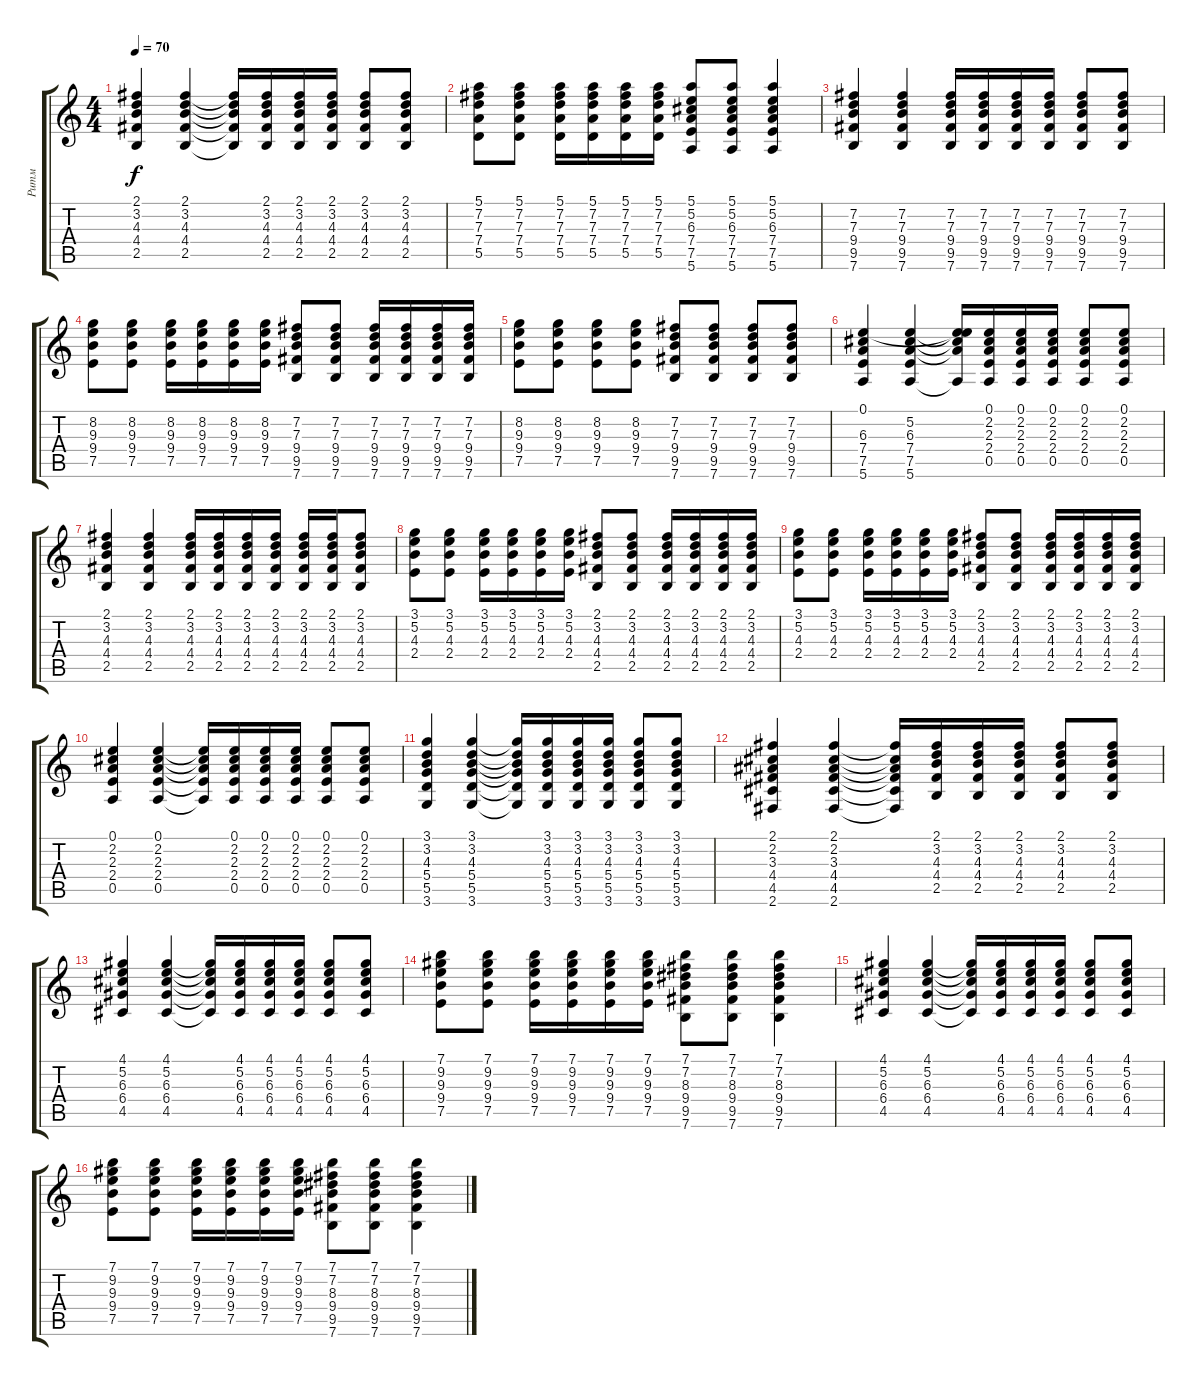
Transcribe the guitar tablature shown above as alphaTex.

\track ("Ритм" "Ритм") {instrument distortionguitar}
\staff {score tabs}
\tuning (E4 B3 G3 D3 A2 E2) {hide}
\ts (4 4)
\tempo 70
\clef g2
\ks c
(2.1 3.2 4.3 4.4 2.5).4{dy f} (2.1 3.2 4.3 4.4 2.5).4 (2.1{t} 3.2{t} 4.3{t} 4.4{t} 2.5{t}).16 (2.1 3.2 4.3 4.4 2.5).16 (2.1 3.2 4.3 4.4 2.5).16 (2.1 3.2 4.3 4.4 2.5).16 (2.1 3.2 4.3 4.4 2.5).8 (2.1 3.2 4.3 4.4 2.5).8 |
(5.1 7.2 7.3 7.4 5.5).8 (5.1 7.2 7.3 7.4 5.5).8 (5.1 7.2 7.3 7.4 5.5).16 (5.1 7.2 7.3 7.4 5.5).16 (5.1 7.2 7.3 7.4 5.5).16 (5.1 7.2 7.3 7.4 5.5).16 (5.1 5.2 6.3 7.4 7.5 5.6).8 (5.1 5.2 6.3 7.4 7.5 5.6).8 (5.1 5.2 6.3 7.4 7.5 5.6).4 |
(7.2 7.3 9.4 9.5 7.6).4 (7.2 7.3 9.4 9.5 7.6).4 (7.2 7.3 9.4 9.5 7.6).16 (7.2 7.3 9.4 9.5 7.6).16 (7.2 7.3 9.4 9.5 7.6).16 (7.2 7.3 9.4 9.5 7.6).16 (7.2 7.3 9.4 9.5 7.6).8 (7.2 7.3 9.4 9.5 7.6).8 |
(8.2 9.3 9.4 7.5).8 (8.2 9.3 9.4 7.5).8 (8.2 9.3 9.4 7.5).16 (8.2 9.3 9.4 7.5).16 (8.2 9.3 9.4 7.5).16 (8.2 9.3 9.4 7.5).16 (7.2 7.3 9.4 9.5 7.6).8 (7.2 7.3 9.4 9.5 7.6).8 (7.2 7.3 9.4 9.5 7.6).16 (7.2 7.3 9.4 9.5 7.6).16 (7.2 7.3 9.4 9.5 7.6).16 (7.2 7.3 9.4 9.5 7.6).16 |
(8.2 9.3 9.4 7.5).8 (8.2 9.3 9.4 7.5).8 (8.2 9.3 9.4 7.5).8 (8.2 9.3 9.4 7.5).8 (7.2 7.3 9.4 9.5 7.6).8 (7.2 7.3 9.4 9.5 7.6).8 (7.2 7.3 9.4 9.5 7.6).8 (7.2 7.3 9.4 9.5 7.6).8 |
(0.1 6.3 7.4 7.5 5.6).4 (5.2 6.3 7.4 7.5 5.6).4 (0.1{t} 5.2{t} 6.3{t} 7.4{t} 5.6{t}).16 (0.1 2.2 2.3 2.4 0.5).16 (0.1 2.2 2.3 2.4 0.5).16 (0.1 2.2 2.3 2.4 0.5).16 (0.1 2.2 2.3 2.4 0.5).8 (0.1 2.2 2.3 2.4 0.5).8 |
(2.1 3.2 4.3 4.4 2.5).4 (2.1 3.2 4.3 4.4 2.5).4 (2.1 3.2 4.3 4.4 2.5).16 (2.1 3.2 4.3 4.4 2.5).16 (2.1 3.2 4.3 4.4 2.5).16 (2.1 3.2 4.3 4.4 2.5).16 (2.1 3.2 4.3 4.4 2.5).16 (2.1 3.2 4.3 4.4 2.5).16 (2.1 3.2 4.3 4.4 2.5).8 |
(3.1 5.2 4.3 2.4).8 (3.1 5.2 4.3 2.4).8 (3.1 5.2 4.3 2.4).16 (3.1 5.2 4.3 2.4).16 (3.1 5.2 4.3 2.4).16 (3.1 5.2 4.3 2.4).16 (2.1 3.2 4.3 4.4 2.5).8 (2.1 3.2 4.3 4.4 2.5).8 (2.1 3.2 4.3 4.4 2.5).16 (2.1 3.2 4.3 4.4 2.5).16 (2.1 3.2 4.3 4.4 2.5).16 (2.1 3.2 4.3 4.4 2.5).16 |
(3.1 5.2 4.3 2.4).8 (3.1 5.2 4.3 2.4).8 (3.1 5.2 4.3 2.4).16 (3.1 5.2 4.3 2.4).16 (3.1 5.2 4.3 2.4).16 (3.1 5.2 4.3 2.4).16 (2.1 3.2 4.3 4.4 2.5).8 (2.1 3.2 4.3 4.4 2.5).8 (2.1 3.2 4.3 4.4 2.5).16 (2.1 3.2 4.3 4.4 2.5).16 (2.1 3.2 4.3 4.4 2.5).16 (2.1 3.2 4.3 4.4 2.5).16 |
(0.1 2.2 2.3 2.4 0.5).4 (0.1 2.2 2.3 2.4 0.5).4 (0.1{t} 2.2{t} 2.3{t} 2.4{t} 0.5{t}).16 (0.1 2.2 2.3 2.4 0.5).16 (0.1 2.2 2.3 2.4 0.5).16 (0.1 2.2 2.3 2.4 0.5).16 (0.1 2.2 2.3 2.4 0.5).8 (0.1 2.2 2.3 2.4 0.5).8 |
(3.1 3.2 4.3 5.4 5.5 3.6).4 (3.1 3.2 4.3 5.4 5.5 3.6).4 (3.1{t} 3.2{t} 4.3{t} 5.4{t} 5.5{t} 3.6{t}).16 (3.1 3.2 4.3 5.4 5.5 3.6).16 (3.1 3.2 4.3 5.4 5.5 3.6).16 (3.1 3.2 4.3 5.4 5.5 3.6).16 (3.1 3.2 4.3 5.4 5.5 3.6).8 (3.1 3.2 4.3 5.4 5.5 3.6).8 |
(2.1 2.2 3.3 4.4 4.5 2.6).4 (2.1 2.2 3.3 4.4 4.5 2.6).4 (2.1{t} 2.2{t} 3.3{t} 4.4{t} 4.5{t} 2.6{t}).16 (2.1 3.2 4.3 4.4 2.5).16 (2.1 3.2 4.3 4.4 2.5).16 (2.1 3.2 4.3 4.4 2.5).16 (2.1 3.2 4.3 4.4 2.5).8 (2.1 3.2 4.3 4.4 2.5).8 |
(4.1 5.2 6.3 6.4 4.5).4{volume 11} (4.1 5.2 6.3 6.4 4.5).4 (4.1{t} 5.2{t} 6.3{t} 6.4{t} 4.5{t}).16 (4.1 5.2 6.3 6.4 4.5).16 (4.1 5.2 6.3 6.4 4.5).16 (4.1 5.2 6.3 6.4 4.5).16 (4.1 5.2 6.3 6.4 4.5).8 (4.1 5.2 6.3 6.4 4.5).8 |
(7.1 9.2 9.3 9.4 7.5).8 (7.1 9.2 9.3 9.4 7.5).8 (7.1 9.2 9.3 9.4 7.5).16 (7.1 9.2 9.3 9.4 7.5).16 (7.1 9.2 9.3 9.4 7.5).16 (7.1 9.2 9.3 9.4 7.5).16 (7.1 7.2 8.3 9.4 9.5 7.6).8 (7.1 7.2 8.3 9.4 9.5 7.6).8 (7.1 7.2 8.3 9.4 9.5 7.6).4 |
(4.1 5.2 6.3 6.4 4.5).4 (4.1 5.2 6.3 6.4 4.5).4 (4.1{t} 5.2{t} 6.3{t} 6.4{t} 4.5{t}).16 (4.1 5.2 6.3 6.4 4.5).16 (4.1 5.2 6.3 6.4 4.5).16 (4.1 5.2 6.3 6.4 4.5).16 (4.1 5.2 6.3 6.4 4.5).8 (4.1 5.2 6.3 6.4 4.5).8 |
(7.1 9.2 9.3 9.4 7.5).8 (7.1 9.2 9.3 9.4 7.5).8 (7.1 9.2 9.3 9.4 7.5).16 (7.1 9.2 9.3 9.4 7.5).16 (7.1 9.2 9.3 9.4 7.5).16 (7.1 9.2 9.3 9.4 7.5).16 (7.1 7.2 8.3 9.4 9.5 7.6).8 (7.1 7.2 8.3 9.4 9.5 7.6).8 (7.1 7.2 8.3 9.4 9.5 7.6).4
